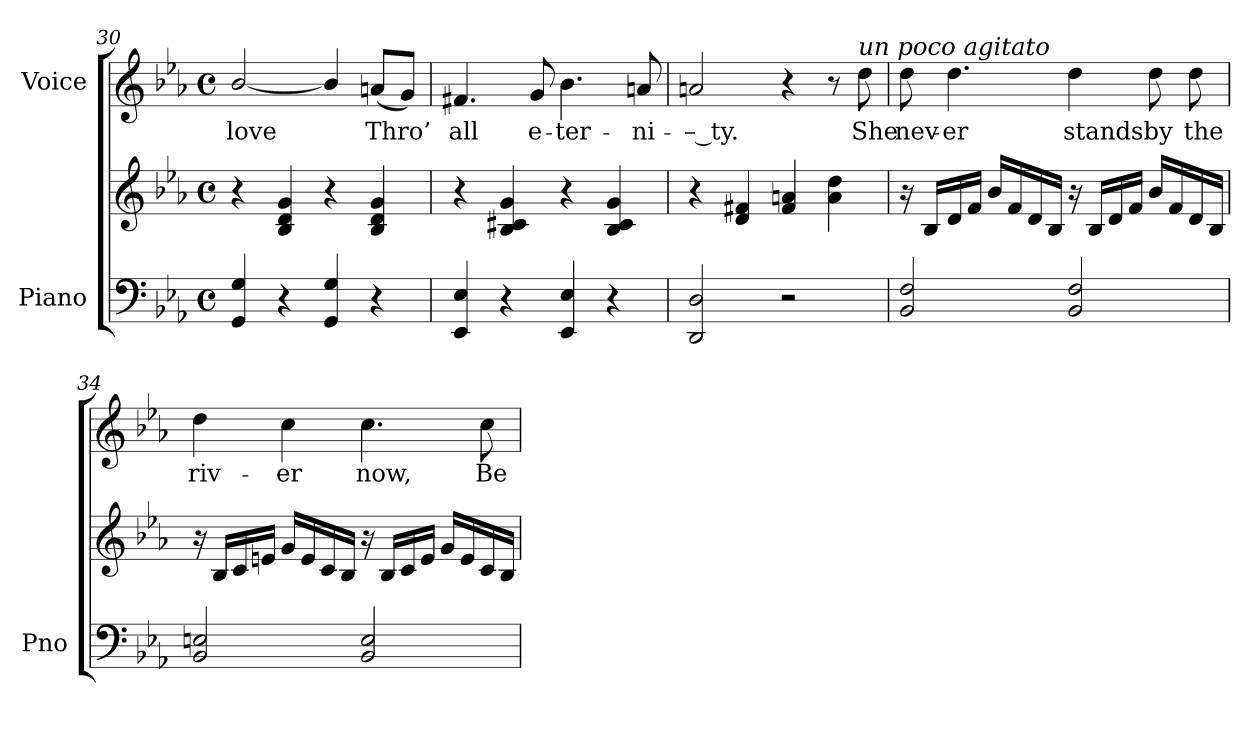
**kern	**kern	**kern	**text
*part2	*part2	*part1	*part1
*staff3	*staff2	*staff1	*staff1
*I"Piano	*	*I"Voice	*
*I'Pno	*	*	*
*clefF4	*clefG2	*clefG2	*
*k[b-e-a-]	*k[b-e-a-]	*k[b-e-a-]	*
*M4/4	*M4/4	*M4/4	*
*met(c)	*met(c)	*met(c)	*
=30	=30	=30	=30
4GG/ 4G/	4r	[2b-/	love
4r	4B-/ 4d/ 4g/	.	.
4GG/ 4G/	4r	4b-/]	.
4r	4B-/ 4d/ 4g/	(8an/L	Thro’
.	.	8g/J)	.
=31	=31	=31	=31
4EE-/ 4E-/	4r	4.f#X/	all
4r	4B-/ 4c#X/ 4g/	.	.
.	.	8g/	e-
4EE-/ 4E-/	4r	4.b-\	-ter-
4r	4B-/ 4c#/ 4g/	.	.
.	.	8an/	-ni-
=32	=32	=32	=32
2DD/ 2D/	4r	2an/	-– ty.
.	4d/ 4f#X/	.	.
2r	4f#/ 4an/	4r	.
.	4a\ 4dd\	8r	.
!	!	!LO:TX:i:t=un poco agitato	!
.	.	8dd\	She
=33	=33	=33	=33
2BB-/ 2F/	16r	8dd\	nev-
.	16B-/LL	.	.
.	16d/	4.dd\	-er
.	16f/JJ	.	.
.	16b-/LL	.	.
.	16f/	.	.
.	16d/	.	.
.	16B-/JJ	.	.
2BB-/ 2F/	16r	4dd\	stands
.	16B-/LL	.	.
.	16d/	.	.
.	16f/JJ	.	.
.	16b-/LL	8dd\	by
.	16f/	.	.
.	16d/	8dd\	the
.	16B-/JJ	.	.
=34	=34	=34	=34
2BB-/ 2En/	16r	4dd\	riv-
.	16B-/LL	.	.
.	16c/	.	.
.	16en/JJ	.	.
.	16g/LL	4cc\	-er
.	16e/	.	.
.	16c/	.	.
.	16B-/JJ	.	.
2BB-/ 2E/	16r	4.cc\	now,
.	16B-/LL	.	.
.	16c/	.	.
.	16e/JJ	.	.
.	16g/LL	.	.
.	16e/	.	.
.	16c/	8cc\	Be-
.	16B-/JJ	.	.
=	=	=	=
*-	*-	*-	*-
